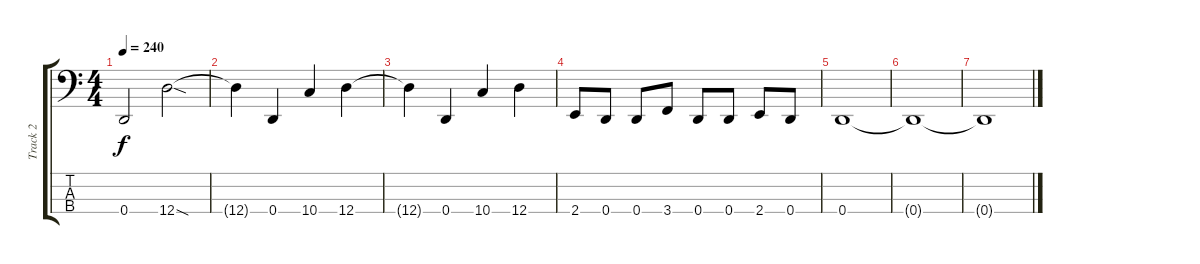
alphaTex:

\track ("Track 2" "Track 2") {instrument electricbasspick}
\staff {score tabs}
\tuning (G2 D2 A1 D1) {hide}
\ts (4 4)
\tempo 240
\clef f4
\ks c
0.4.2{dy f} 12.4{sod}.2 |
12.4{t}.4 0.4.4 10.4.4 12.4.4 |
12.4{t}.4 0.4.4 10.4.4 12.4.4 |
2.4.8 0.4.8 0.4.8 3.4.8 0.4.8 0.4.8 2.4.8 0.4.8 |
0.4.1 |
0.4{t}.1 |
0.4{t}.1
